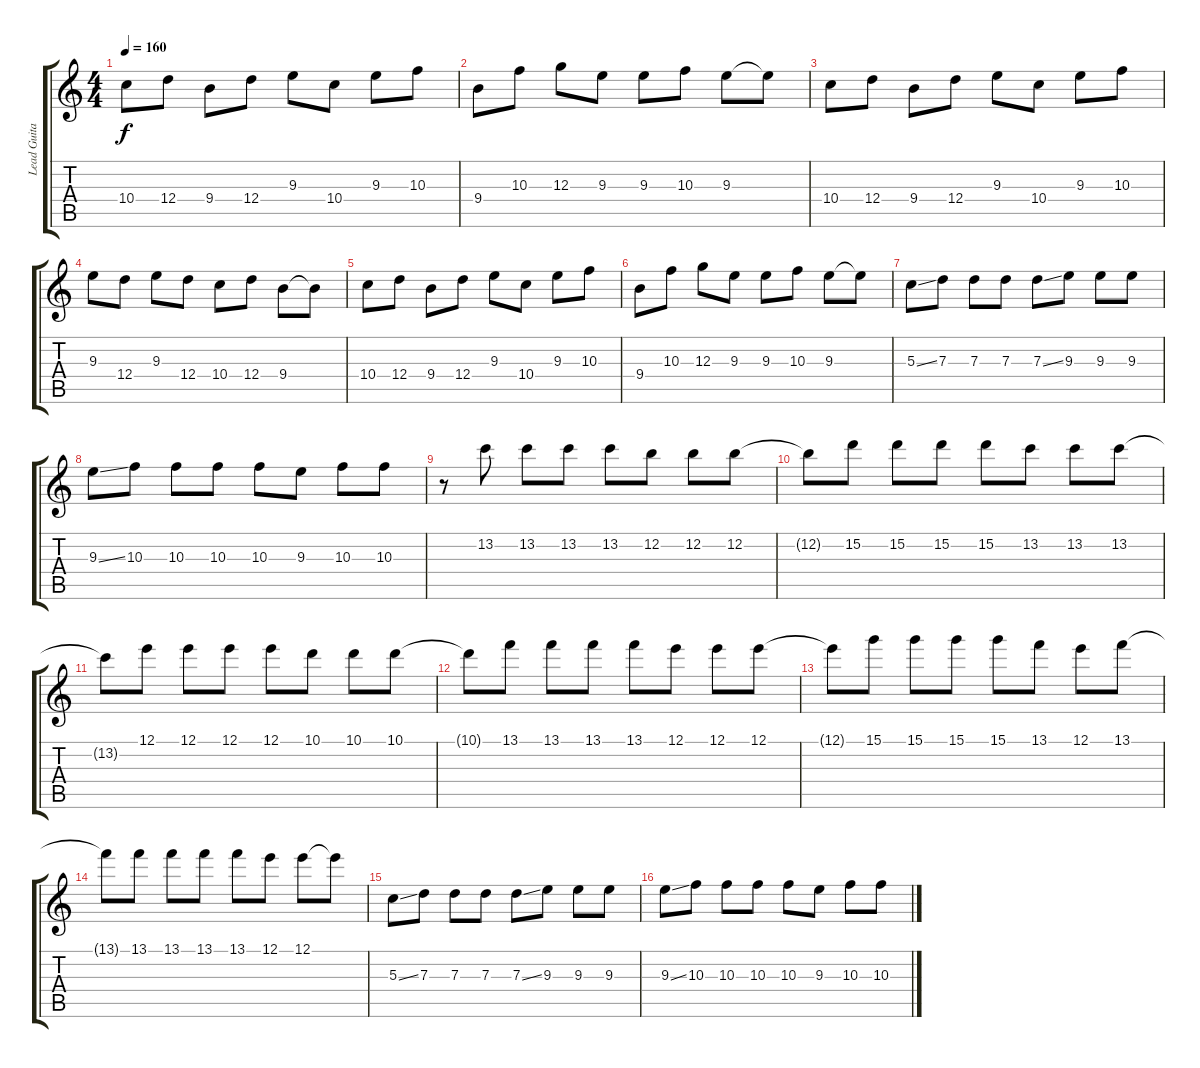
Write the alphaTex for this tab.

\track ("Lead Guitar" "Lead Guita") {instrument overdrivenguitar}
\staff {score tabs}
\tuning (E4 B3 G3 D3 A2 E2) {hide}
\ts (4 4)
\tempo 160
\clef g2
\ks c
10.4.8{dy f} 12.4.8 9.4.8 12.4.8 9.3.8 10.4.8 9.3.8 10.3.8 |
9.4.8 10.3.8 12.3.8 9.3.8 9.3.8 10.3.8 9.3.8 9.3{t}.8 |
10.4.8 12.4.8 9.4.8 12.4.8 9.3.8 10.4.8 9.3.8 10.3.8 |
9.3.8 12.4.8 9.3.8 12.4.8 10.4.8 12.4.8 9.4.8 9.4{t}.8 |
10.4.8 12.4.8 9.4.8 12.4.8 9.3.8 10.4.8 9.3.8 10.3.8 |
9.4.8 10.3.8 12.3.8 9.3.8 9.3.8 10.3.8 9.3.8 9.3{t}.8 |
5.3{ss}.8 7.3.8 7.3.8 7.3.8 7.3{ss}.8 9.3.8 9.3.8 9.3.8 |
9.3{ss}.8 10.3.8 10.3.8 10.3.8 10.3.8 9.3.8 10.3.8 10.3.8 |
r.8 13.2.8 13.2.8 13.2.8 13.2.8 12.2.8 12.2.8 12.2.8 |
12.2{t}.8 15.2.8 15.2.8 15.2.8 15.2.8 13.2.8 13.2.8 13.2.8 |
13.2{t}.8 12.1.8 12.1.8 12.1.8 12.1.8 10.1.8 10.1.8 10.1.8 |
10.1{t}.8 13.1.8 13.1.8 13.1.8 13.1.8 12.1.8 12.1.8 12.1.8 |
12.1{t}.8 15.1.8 15.1.8 15.1.8 15.1.8 13.1.8 12.1.8 13.1.8 |
13.1{t}.8 13.1.8 13.1.8 13.1.8 13.1.8 12.1.8 12.1.8 12.1{t}.8 |
5.3{ss}.8 7.3.8 7.3.8 7.3.8 7.3{ss}.8 9.3.8 9.3.8 9.3.8 |
9.3{ss}.8 10.3.8 10.3.8 10.3.8 10.3.8 9.3.8 10.3.8 10.3.8
